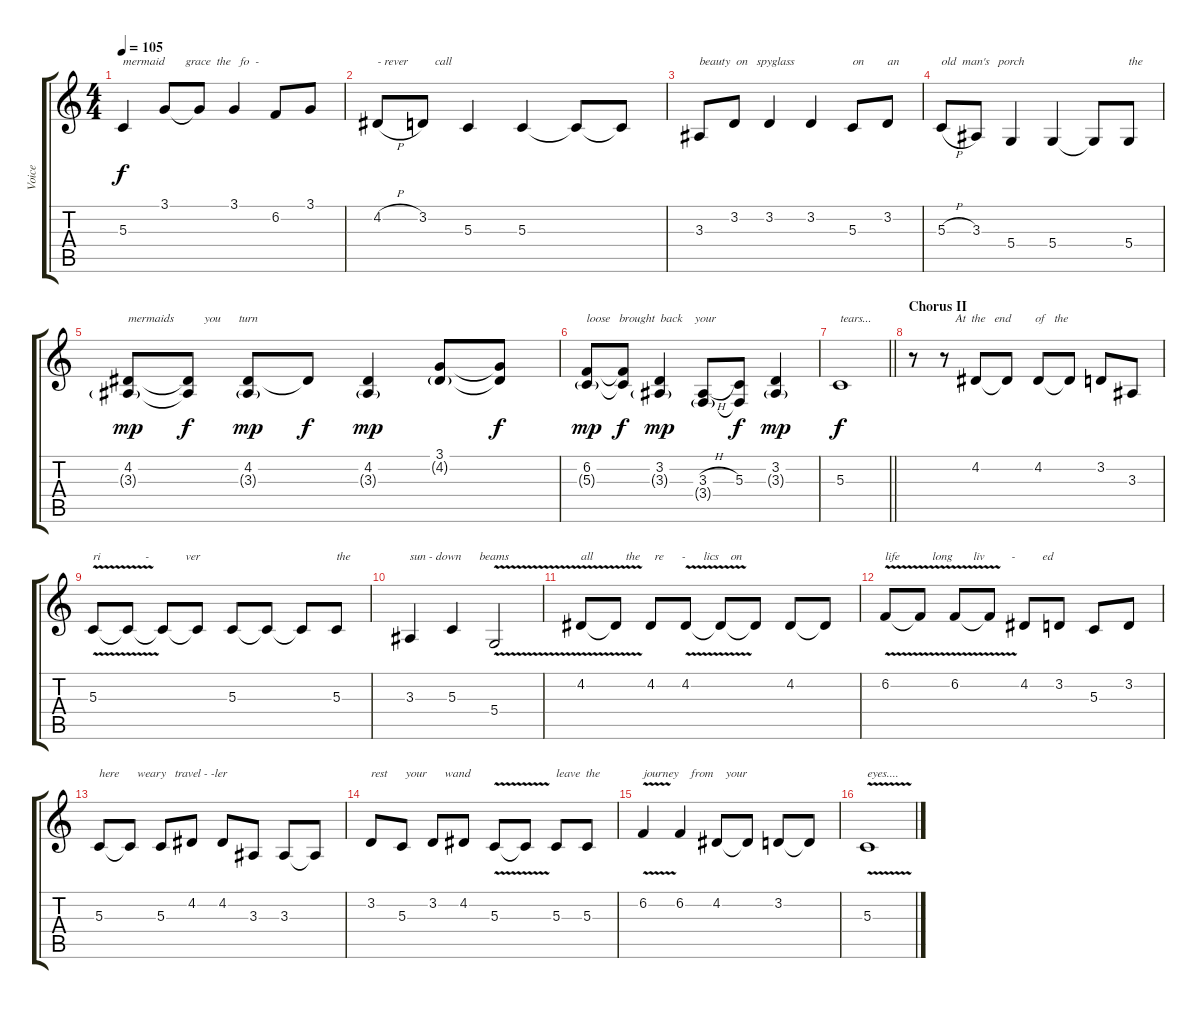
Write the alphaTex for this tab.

\track ("Voice" "Voice") {instrument flute}
\staff {score tabs}
\tuning (E4 B3 G3 D3 A2 E2) {hide}
\ts (4 4)
\tempo 105
\clef g2
\ks c
5.3.4{txt "mermaid       grace  the   fo  -" dy f} 3.1.8 3.1{t}.8 3.1.4 6.2.8 3.1.8 |
4.2{h}.8{txt "- rever         call"} 3.2.8 5.3.4 5.3.4 5.3{t}.8 5.3{t}.8 |
3.3.8{txt "beauty  on   spyglass"} 3.2.8 3.2.4 3.2.4 5.3.8{txt "on"} 3.2.8{txt "an"} |
5.3{h}.8{txt "old  man's   porch"} 3.3.8 5.4.4 5.4.4 5.4{t}.8 5.4.8{txt "the"} |
(4.2 3.3{g}).8{txt "mermaids          you      turn  " dy mp} (4.2{t} 3.3{t}).8{dy f} (4.2 3.3{g}).8{dy mp} 4.2{t}.8{dy f} (4.2 3.3{g}).4{dy mp} (3.1 4.2{g}).8 (3.1{t} 4.2{t}).8{dy f} |
(6.2 5.3{g}).8{txt "loose   brought  back    your " dy mp} (6.2{t} 5.3{t}).8{dy f} (3.2 3.3{g}).4{dy mp} (3.3{h} 3.4{g}).8 (5.3 3.4{t}).8{dy f} (3.2 3.3{g}).4{dy mp} |
\barLineRight lightlight
5.3.1{txt "tears..." dy f} |
\section ("" "Chorus II")
r.8{txt "              At  the   end        of   the"} r.8 4.2.8 4.2{t}.8 4.2.8 4.2{t}.8 3.2.8 3.3.8 |
5.3{v}.8{txt "ri               -            ver              "} 5.3{t}.8 5.3{t}.8 5.3{t}.8 5.3.8 5.3{t}.8 5.3{t}.8 5.3.8{txt "the"} |
3.3.4{txt "sun - down      beams"} 5.3.4 5.4{v}.2 |
4.2{v}.8{txt "all           the     re      -      lics    on"} 4.2{t}.8 4.2.8 4.2{v}.8 4.2{t}.8 4.2{t}.8 4.2.8 4.2{t}.8 |
6.2{v}.8{txt "life           long       liv         -         ed"} 6.2{t}.8 6.2{v}.8 6.2{t}.8 4.2.8 3.2.8 5.3.8 3.2.8 |
5.3.8{txt "here      weary   travel - -ler"} 5.3{t}.8 5.3.8 4.2.8 4.2.8 3.3.8 3.3.8 3.3{t}.8 |
3.2.8{txt "rest      your      wand     "} 5.3.8 3.2.8 4.2.8 5.3{v}.8 5.3{t}.8 5.3.8{txt "leave  the"} 5.3.8 |
6.2{v}.4{txt "journey    from    your   "} 6.2.4 4.2.8 4.2{t}.8 3.2.8 3.2{t}.8 |
5.3{v}.1{txt "eyes...." volume 3}
